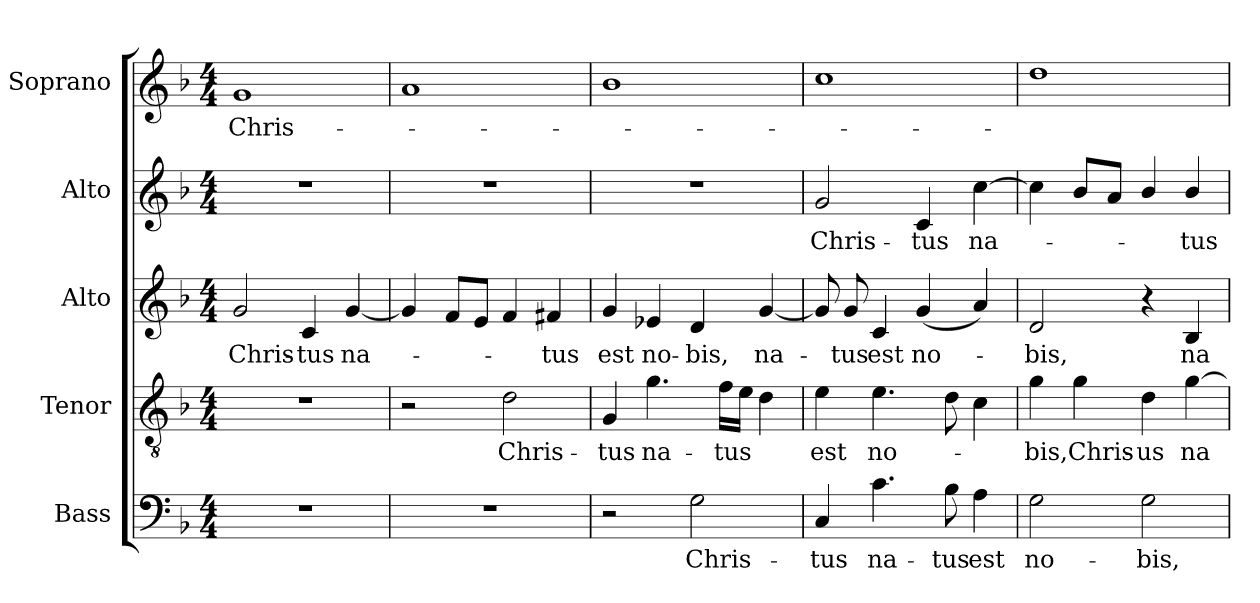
**kern	**text	**kern	**text	**kern	**text	**kern	**text	**kern	**text
*part5	*part5	*part4	*part4	*part3	*part3	*part2	*part2	*part1	*part1
*staff5	*staff5	*staff4	*staff4	*staff3	*staff3	*staff2	*staff2	*staff1	*staff1
*I"Bass	*	*I"Tenor	*	*I"Alto	*	*I"Alto	*	*I"Soprano	*
*I'B.	*	*I'T.	*	*I'A.	*	*I'A.	*	*I'S.	*
!!LO:PB:g=z
*clefF4	*	*clefGv2	*	*clefG2	*	*clefG2	*	*clefG2	*
*	*	*ITrd7c12	*	*	*	*	*	*	*
*k[b-]	*	*k[b-]	*	*k[b-]	*	*k[b-]	*	*k[b-]	*
*F:	*	*F:	*	*F:	*	*F:	*	*F:	*
*M4/4	*	*M4/4	*	*M4/4	*	*M4/4	*	*M4/4	*
=1	=1	=1	=1	=1	=1	=1	=1	=1	=1
!	!	!	!	!	!LO:LY:b:color=#000000	!	!	!	!
!	!	!	!	!	!	!	!	!	!LO:LY:b:color=#000000
1r	.	1r	.	2gi/	Chris-	1r	.	1gi	Chris-
!	!	!	!	!	!LO:LY:b:color=#000000	!	!	!	!
.	.	.	.	4ci/	-tus	.	.	.	.
!	!	!	!	!	!LO:LY:b:color=#000000	!	!	!	!
.	.	.	.	[4gi/	na-	.	.	.	.
=2	=2	=2	=2	=2	=2	=2	=2	=2	=2
1r	.	2r	.	4gi/]	.	1r	.	1ai	.
.	.	.	.	8fi/L	.	.	.	.	.
.	.	.	.	8ei/J	.	.	.	.	.
!	!	!	!LO:LY:b:color=#000000	!	!	!	!	!	!
.	.	2Di\	Chris-	4fi/	.	.	.	.	.
!	!	!	!	!	!LO:LY:b:color=#000000	!	!	!	!
.	.	.	.	4f#Xi/	-tus	.	.	.	.
=3	=3	=3	=3	=3	=3	=3	=3	=3	=3
!	!	!	!LO:LY:b:color=#000000	!	!	!	!	!	!
!	!	!	!	!	!LO:LY:b:color=#000000	!	!	!	!
2r	.	4GGi/	-tus	4gi/	est	1r	.	1b-i	.
!	!	!	!LO:LY:b:color=#000000	!	!	!	!	!	!
!	!	!	!	!	!LO:LY:b:color=#000000	!	!	!	!
.	.	4.Gi\	na-	4e-Xi/	no-	.	.	.	.
!	!LO:LY:b:color=#000000	!	!	!	!	!	!	!	!
!	!	!	!	!	!LO:LY:b:color=#000000	!	!	!	!
2Gi\	Chris-	.	.	4di/	-bis,	.	.	.	.
!	!	!	!LO:LY:b:color=#000000	!	!	!	!	!	!
.	.	16Fi\LL	-tus	.	.	.	.	.	.
.	.	16Ei\JJ	.	.	.	.	.	.	.
!	!	!	!	!	!LO:LY:b:color=#000000	!	!	!	!
.	.	4Di\	.	[4gi/	na-	.	.	.	.
=4	=4	=4	=4	=4	=4	=4	=4	=4	=4
!	!LO:LY:b:color=#000000	!	!	!	!	!	!	!	!
!	!	!	!LO:LY:b:color=#000000	!	!	!	!	!	!
!	!	!	!	!	!	!	!LO:LY:b:color=#000000	!	!
4Ci/	-tus	4Ei\	est	8gi/]	.	2gi/	Chris-	1cci	.
!	!	!	!	!	!LO:LY:b:color=#000000	!	!	!	!
.	.	.	.	8gi/	-tus	.	.	.	.
!	!LO:LY:b:color=#000000	!	!	!	!	!	!	!	!
!	!	!	!LO:LY:b:color=#000000	!	!	!	!	!	!
!	!	!	!	!	!LO:LY:b:color=#000000	!	!	!	!
4.ci\	na-	4.Ei\	no-	4ci/	est	.	.	.	.
!	!	!	!	!	!LO:LY:b:color=#000000	!	!	!	!
!	!	!	!	!	!	!	!LO:LY:b:color=#000000	!	!
.	.	.	.	(4gi/	no-	4ci/	-tus	.	.
!	!LO:LY:b:color=#000000	!	!	!	!	!	!	!	!
8B-i\	-tus	8Di\	.	.	.	.	.	.	.
!	!LO:LY:b:color=#000000	!	!	!	!	!	!	!	!
!	!	!	!	!	!	!	!LO:LY:b:color=#000000	!	!
4Ai\	est	4Ci\	.	4ai/)	.	[4cci\	na-	.	.
=5	=5	=5	=5	=5	=5	=5	=5	=5	=5
!	!LO:LY:b:color=#000000	!	!	!	!	!	!	!	!
!	!	!	!LO:LY:b:color=#000000	!	!	!	!	!	!
!	!	!	!	!	!LO:LY:b:color=#000000	!	!	!	!
2Gi\	no-	4Gi\	-bis,	2di/	-bis,	4cci\]	.	1ddi	.
!	!	!	!LO:LY:b:color=#000000	!	!	!	!	!	!
.	.	4Gi\	Chris-	.	.	8b-i/L	.	.	.
.	.	.	.	.	.	8ai/J	.	.	.
!	!LO:LY:b:color=#000000	!	!	!	!	!	!	!	!
!	!	!	!LO:LY:b:color=#000000	!	!	!	!	!	!
2Gi\	-bis,	4Di\	-us	4r	.	4b-i/	.	.	.
!	!	!	!LO:LY:b:color=#000000	!	!	!	!	!	!
!	!	!	!	!	!LO:LY:b:color=#000000	!	!	!	!
!	!	!	!	!	!	!	!LO:LY:b:color=#000000	!	!
.	.	[4Gi\	na-	4B-i/	na-	4b-i/	-tus	.	.
=	=	=	=	=	=	=	=	=	=
*-	*-	*-	*-	*-	*-	*-	*-	*-	*-
